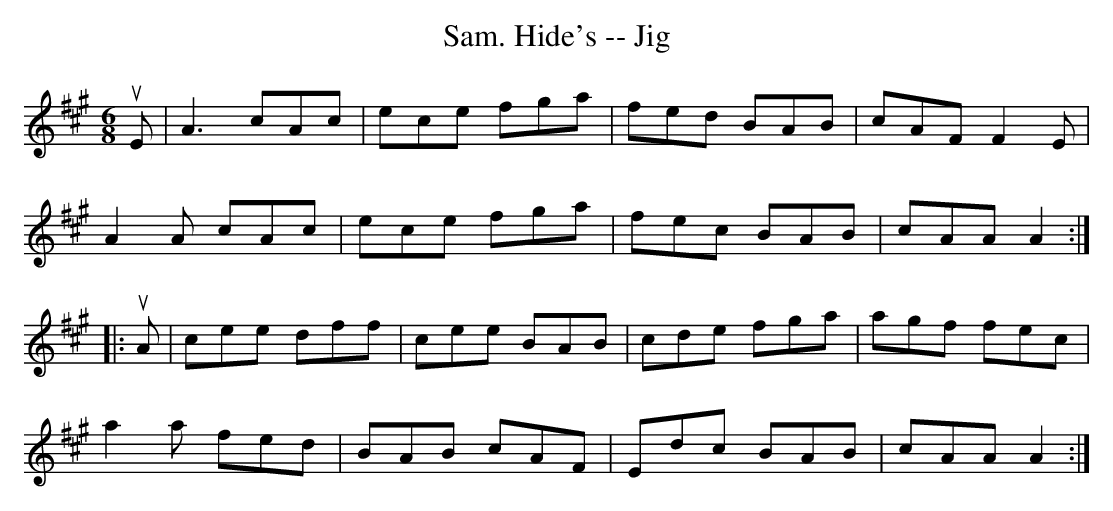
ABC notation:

X:1
T: Sam. Hide's -- Jig
M:6/8
L:1/8
K:A
uE|\
kA3 cAc | ece fga | fed BAB | cAF F2E |
A2A cAc | ece fga | fec BAB | cAA A2:|
|:uA|\
cee dff | cee BAB | cde fga | agf fec |
a2a fed | BAB cAF | Edc BAB | cAA A2:|
